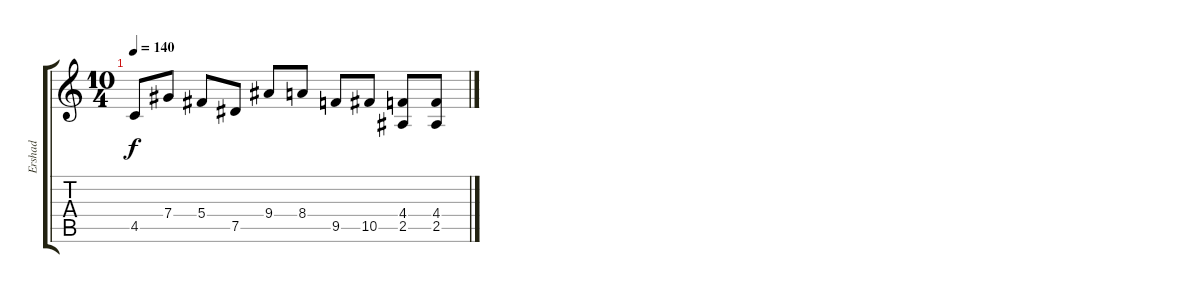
\track ("Ershad" "Ershad") {instrument overdrivenguitar}
\staff {score tabs}
\tuning (Eb4 Bb3 Gb3 Db3 Ab2 Eb2) {hide}
\ts (10 4)
\tempo 140
\clef g2
\ks c
4.5.8{dy f} 7.4.8 5.4.8 7.5.8 9.4.8 8.4.8 9.5.8 10.5.8 (4.4 2.5).8 (4.4 2.5).8
